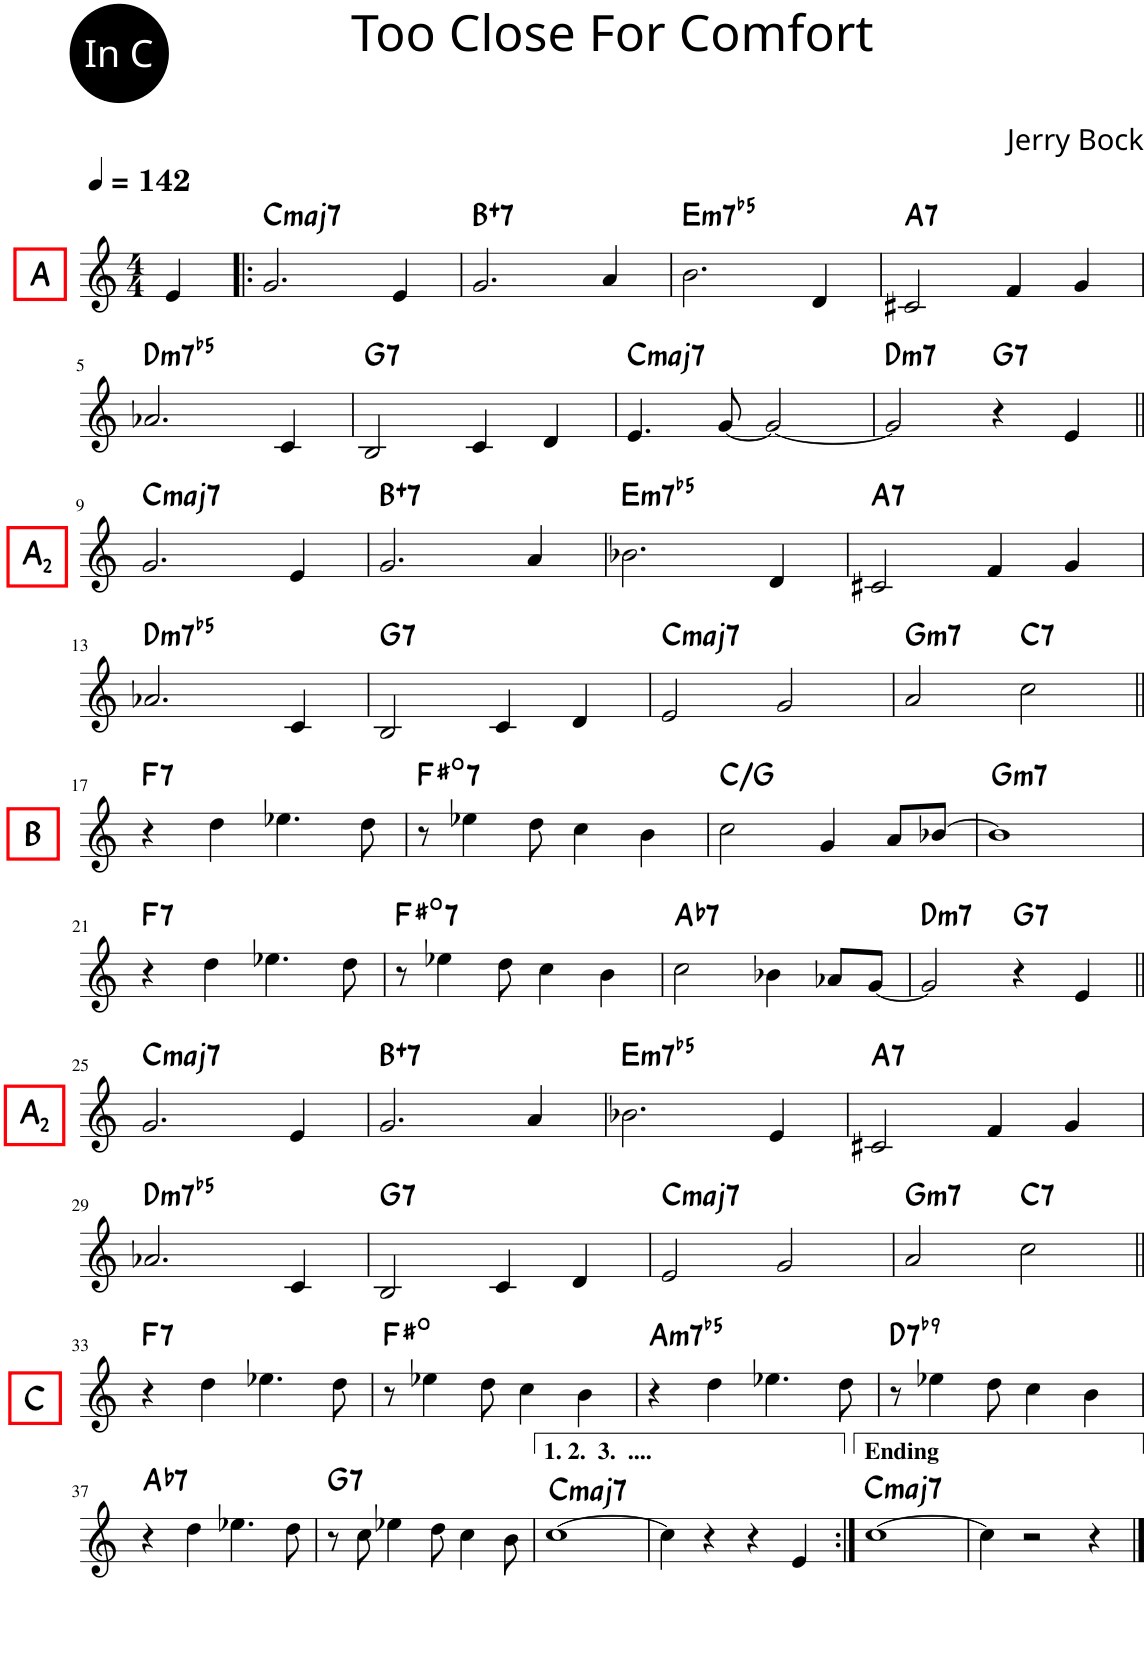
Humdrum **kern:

**kern	**harte
*part1	*part1
*staff1	*
*I"Piano	*
*I'Pno.	*
*clefG2	*
*k[]	*
*M4/4	*
*MM142	*
=	=
!LO:TX:a:B:t=A	!
4e/	.
=1!|:	=1!|:
!	!LO:H:kt=maj7
2.g/	C:maj7
4e/	.
=2	=2
!	!LO:H:kt=7
2.g/	B:aug(b7)
4a/	.
=3	=3
!	!LO:H:kt=m7b5
2.b\	E:hdim7
4d/	.
=4	=4
!	!LO:H:kt=7
2c#X/	A:7
4f/	.
4g/	.
!!LO:LB:g=z
=5	=5
!	!LO:H:kt=m7b5
2.a-X/	D:hdim7
4c/	.
=6	=6
!	!LO:H:kt=7
2B/	G:7
4c/	.
4d/	.
=7	=7
!	!LO:H:kt=maj7
4.e/	C:maj7
[8g/	.
2g/_	.
=8	=8
!	!LO:H:kt=m7
2g/]	D:min7
!	!LO:H:kt=7
4r	G:7
4e/	.
!!LO:LB:g=z
=9||	=9||
!LO:TX:a:B:t=A	!
!LO:TX:a:t=2	!LO:H:kt=maj7
2.g/	C:maj7
4e/	.
=10	=10
!	!LO:H:kt=7
2.g/	B:aug(b7)
4a/	.
=11	=11
!	!LO:H:kt=m7b5
2.b-X\	E:hdim7
4d/	.
=12	=12
!	!LO:H:kt=7
2c#X/	A:7
4f/	.
4g/	.
!!LO:LB:g=z
=13	=13
!	!LO:H:kt=m7b5
2.a-X/	D:hdim7
4c/	.
=14	=14
!	!LO:H:kt=7
2B/	G:7
4c/	.
4d/	.
=15	=15
!	!LO:H:kt=maj7
2e/	C:maj7
2g/	.
=16	=16
!	!LO:H:kt=m7
2a/	G:min7
!	!LO:H:kt=7
2cc\	C:7
!!LO:LB:g=z
=17||	=17||
!	!LO:H:kt=7
4r	F:7
!LO:TX:a:B:t=B	!
4dd\	.
4.ee-X\	.
8dd\	.
=18	=18
!	!LO:H:kt=7
8r	F#:dim7
4ee-X\	.
8dd\	.
4cc\	.
4b\	.
=19	=19
2cc\	C:maj/5
4g/	.
8a/L	.
[8b-X/J	.
=20	=20
!	!LO:H:kt=m7
1b-]	G:min7
!!LO:LB:g=z
=21	=21
!	!LO:H:kt=7
4r	F:7
4dd\	.
4.ee-X\	.
8dd\	.
=22	=22
!	!LO:H:kt=7
8r	F#:dim7
4ee-X\	.
8dd\	.
4cc\	.
4b\	.
=23	=23
!	!LO:H:kt=7
2cc\	Ab:7
4b-X\	.
8a-X/L	.
[8g/J	.
=24	=24
!	!LO:H:kt=m7
2g/]	D:min7
!	!LO:H:kt=7
4r	G:7
4e/	.
!!LO:LB:g=z
=25||	=25||
!LO:TX:a:B:t=A	!
!LO:TX:a:t=2	!LO:H:kt=maj7
2.g/	C:maj7
4e/	.
=26	=26
!	!LO:H:kt=7
2.g/	B:aug(b7)
4a/	.
=27	=27
!	!LO:H:kt=m7b5
2.b-X\	E:hdim7
4e/	.
=28	=28
!	!LO:H:kt=7
2c#X/	A:7
4f/	.
4g/	.
!!LO:LB:g=z
=29	=29
!	!LO:H:kt=m7b5
2.a-X/	D:hdim7
4c/	.
=30	=30
!	!LO:H:kt=7
2B/	G:7
4c/	.
4d/	.
=31	=31
!	!LO:H:kt=maj7
2e/	C:maj7
2g/	.
=32	=32
!	!LO:H:kt=m7
2a/	G:min7
!	!LO:H:kt=7
2cc\	C:7
!!LO:LB:g=z
=33||	=33||
!	!LO:H:kt=7
4r	F:7
!LO:TX:a:B:t=C	!
4dd\	.
4.ee-X\	.
8dd\	.
=34	=34
8r	F#:dim
4ee-X\	.
8dd\	.
4cc\	.
4b\	.
=35	=35
!	!LO:H:kt=m7b5
4r	A:hdim7
4dd\	.
4.ee-X\	.
8dd\	.
=36	=36
!	!LO:H:kt=7
8r	D:7(b9)
4ee-X\	.
8dd\	.
4cc\	.
4b\	.
!!LO:LB:g=z
=37	=37
!	!LO:H:kt=7
4r	Ab:7
4dd\	.
4.ee-X\	.
8dd\	.
=38	=38
!	!LO:H:kt=7
8r	G:7
8cc\	.
4ee-X\	.
8dd\	.
4cc\	.
8b\	.
=39	=39
!	!LO:H:kt=maj7
[1cc	C:maj7
=40	=40
4cc\]	.
4r	.
4r	.
4e/	.
=41:|!	=41:|!
!	!LO:H:kt=maj7
[1cc	C:maj7
=42	=42
4cc\]	.
2r	.
4r	.
==	==
*-	*-
